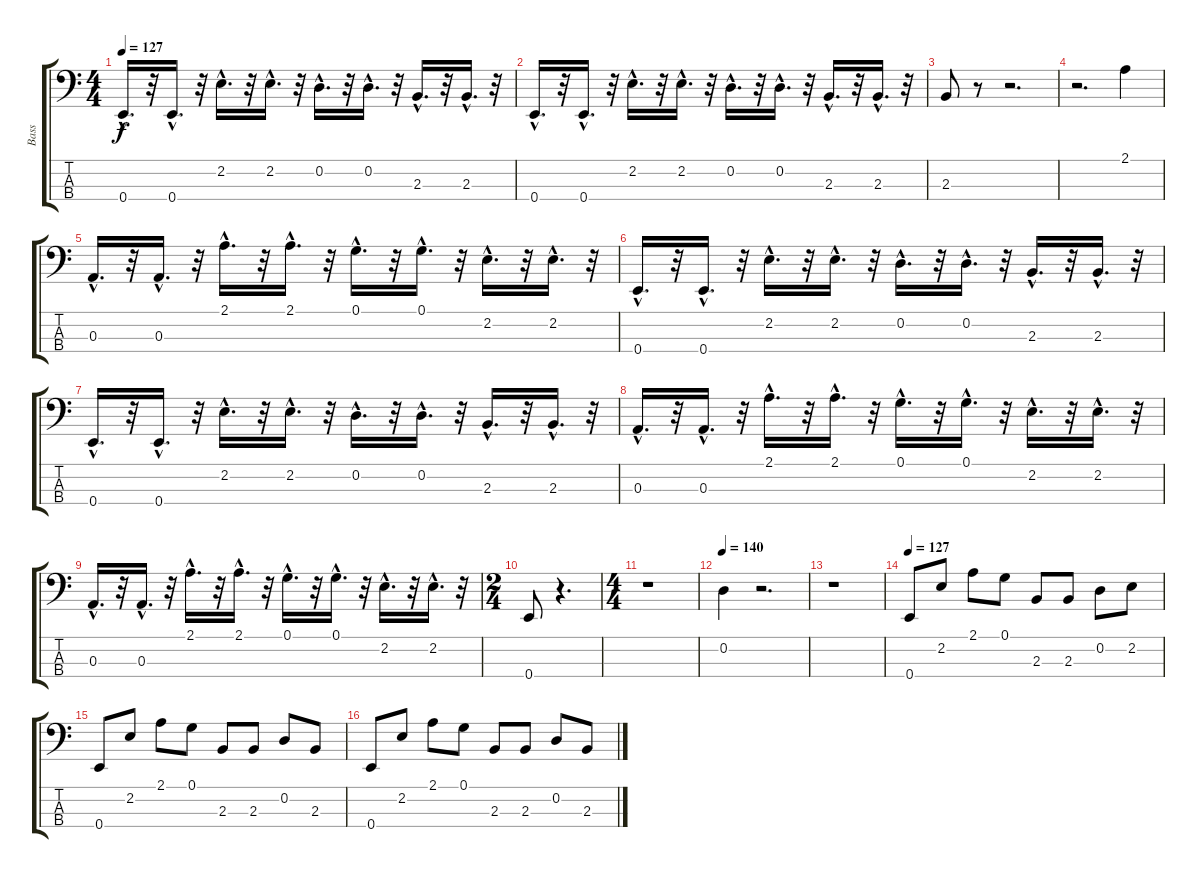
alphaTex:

\track ("Bass" "Bass") {instrument electricbasspick}
\staff {score tabs}
\tuning (G2 D2 A1 E1) {hide}
\ts (4 4)
\tempo 127
\clef f4
\ks c
0.4{hac}.16{d dy f} r.32 0.4{hac}.16{d} r.32 2.2{hac}.16{d} r.32 2.2{hac}.16{d} r.32 0.2{hac}.16{d} r.32 0.2{hac}.16{d} r.32 2.3{hac}.16{d} r.32 2.3{hac}.16{d} r.32 |
0.4{hac}.16{d} r.32 0.4{hac}.16{d} r.32 2.2{hac}.16{d} r.32 2.2{hac}.16{d} r.32 0.2{hac}.16{d} r.32 0.2{hac}.16{d} r.32 2.3{hac}.16{d} r.32 2.3{hac}.16{d} r.32 |
2.3.8 r.8 r.2{d} |
r.2{d} 2.1.4 |
0.3{hac}.16{d} r.32 0.3{hac}.16{d} r.32 2.1{hac}.16{d} r.32 2.1{hac}.16{d} r.32 0.1{hac}.16{d} r.32 0.1{hac}.16{d} r.32 2.2{hac}.16{d} r.32 2.2{hac}.16{d} r.32 |
0.4{hac}.16{d} r.32 0.4{hac}.16{d} r.32 2.2{hac}.16{d} r.32 2.2{hac}.16{d} r.32 0.2{hac}.16{d} r.32 0.2{hac}.16{d} r.32 2.3{hac}.16{d} r.32 2.3{hac}.16{d} r.32 |
0.4{hac}.16{d} r.32 0.4{hac}.16{d} r.32 2.2{hac}.16{d} r.32 2.2{hac}.16{d} r.32 0.2{hac}.16{d} r.32 0.2{hac}.16{d} r.32 2.3{hac}.16{d} r.32 2.3{hac}.16{d} r.32 |
0.3{hac}.16{d} r.32 0.3{hac}.16{d} r.32 2.1{hac}.16{d} r.32 2.1{hac}.16{d} r.32 0.1{hac}.16{d} r.32 0.1{hac}.16{d} r.32 2.2{hac}.16{d} r.32 2.2{hac}.16{d} r.32 |
0.3{hac}.16{d} r.32 0.3{hac}.16{d} r.32 2.1{hac}.16{d} r.32 2.1{hac}.16{d} r.32 0.1{hac}.16{d} r.32 0.1{hac}.16{d} r.32 2.2{hac}.16{d} r.32 2.2{hac}.16{d} r.32 |
\ts (2 4)
0.4.8 r.4{d} |
\ts (4 4)
r.1 |
\tempo 140
0.2.4 r.2{d} |
r.1 |
\tempo 127
0.4.8 2.2.8 2.1.8 0.1.8 2.3.8 2.3.8 0.2.8 2.2.8 |
0.4.8 2.2.8 2.1.8 0.1.8 2.3.8 2.3.8 0.2.8 2.3.8 |
0.4.8 2.2.8 2.1.8 0.1.8 2.3.8 2.3.8 0.2.8 2.3.8
